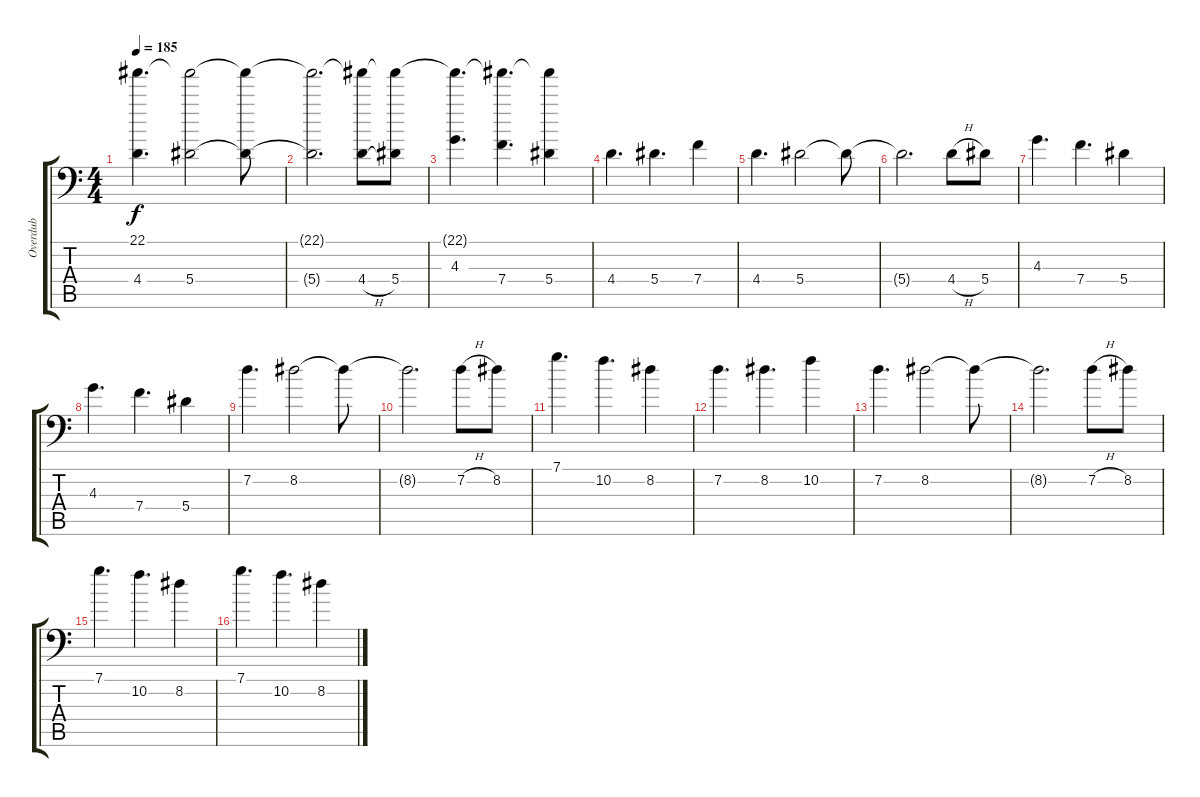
\track ("Overdub" "Overdub") {instrument distortionguitar}
\staff {score tabs}
\tuning (C4 G3 Eb3 Bb2 F2 Bb1) {hide}
\ts (4 4)
\tempo 185
\clef f4
\ks c
(22.1{t} 4.4).4{d dy f} (22.1{t} 5.4).2 (22.1{t} 5.4{t}).8 |
(22.1{t} 5.4{t}).2{d} (22.1{t} 4.4{h}).8 (22.1{t} 5.4).8 |
(22.1{t} 4.3).4{d} (22.1{t} 7.4).4{d} (22.1{t} 5.4).4 |
4.4.4{d} 5.4.4{d} 7.4.4 |
4.4.4{d} 5.4.2 5.4{t}.8 |
5.4{t}.2{d} 4.4{h}.8 5.4.8 |
4.3.4{d} 7.4.4{d} 5.4.4 |
4.3.4{d} 7.4.4{d} 5.4.4 |
7.2.4{d} 8.2.2 8.2{t}.8 |
8.2{t}.2{d} 7.2{h}.8 8.2.8 |
7.1.4{d} 10.2.4{d} 8.2.4 |
7.2.4{d} 8.2.4{d} 10.2.4 |
7.2.4{d} 8.2.2 8.2{t}.8 |
8.2{t}.2{d} 7.2{h}.8 8.2.8 |
7.1.4{d} 10.2.4{d} 8.2.4 |
7.1.4{d} 10.2.4{d} 8.2.4
